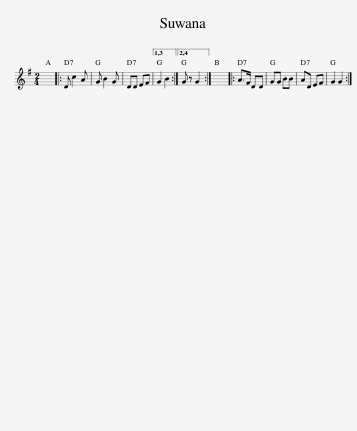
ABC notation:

X:1
L:1/8
M:2/4
I:linebreak $
K:G
V:1 treble
V:1
 x4 |: D c2 A | G B2 G | DD EF |1,3 G2 B2 :|2,4 %5
 G z G2 :| x4 |: A>F DD | GG BB | AD EF | %10
 G2 G2 :| %11
